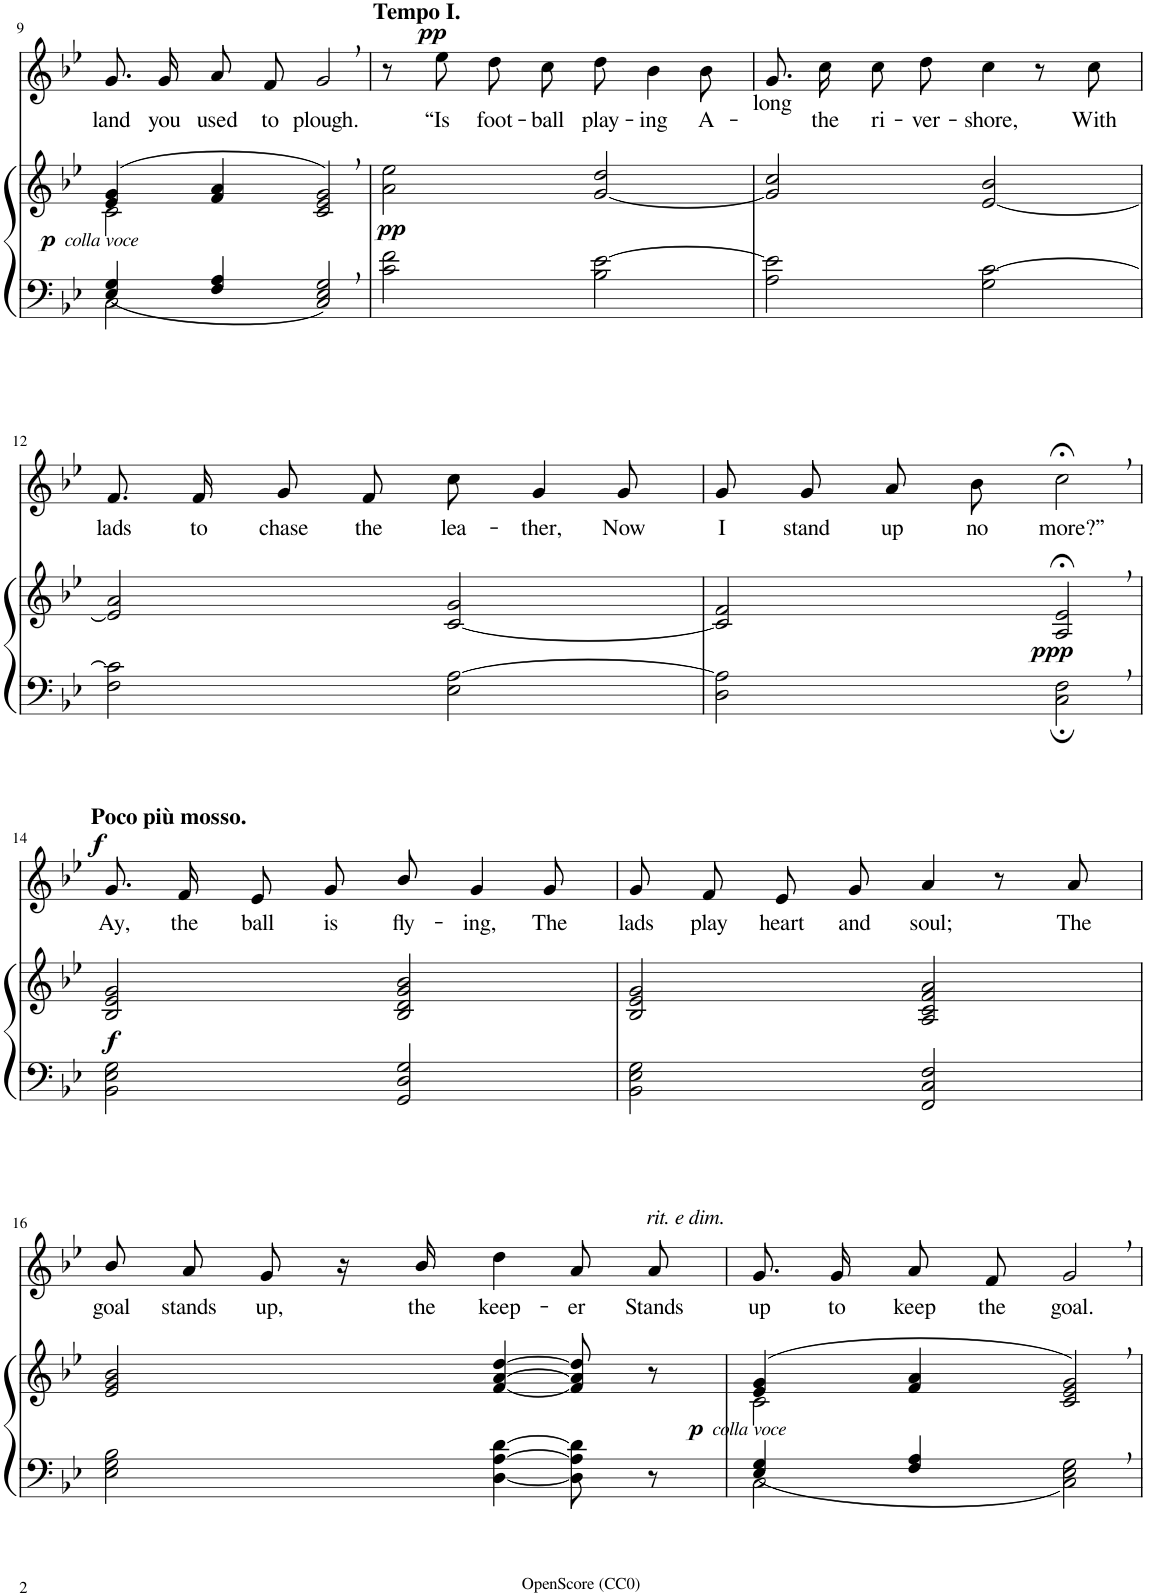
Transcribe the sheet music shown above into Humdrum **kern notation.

**kern	**kern	**dynam	**kern	**text	**dynam
*part2	*part2	*part2	*part1	*part1	*part1
*staff3	*staff2	*staff2/3	*staff1	*staff1	*staff1
*I"Piano	*	*	*I"Voice	*	*
*I'Pno	*	*	*	*	*
!!LO:PB:g=z
*clefF4	*clefG2	*	*clefG2	*	*
*k[b-e-]	*k[b-e-]	*	*k[b-e-]	*	*
*M4/4	*M4/4	*	*M4/4	*	*
*met(c)	*met(c)	*	*met(c)	*	*
=9	=9	=9	=9	=9	=9
*^	*^	*	*	*	*
!	!	!	!	!LO:DY:b	!	!LO:LY:b	!
!	!	!	!	!LO:DY:n=1:b	!	!	!
4E-/ 4G/	2C\	(4e-/ 4g/	2c\	p other-dynamics	8.g/L	land	.
!	!	!	!	!	!	!LO:LY:b	!
.	.	.	.	.	16g/Jk	you	.
!	!	!	!	!	!	!LO:LY:b	!
4F/ 4A/	.	4f/ 4a/	.	.	8a/L	used	.
!	!	!	!	!	!	!LO:LY:b	!
.	.	.	.	.	8f/J	to	.
!	!	!	!	!	!	!LO:LY:b	!
2C/, 2E-/, 2G/,	2ryy	2c/, 2e-/, 2g/,)	2ryy	.	2g,/	plough.	.
=10	=10	=10	=10	=10	=10	=10	=10
!	!	!	!	!	!LO:TX:a:B:t=Tempo I.	!	!
!	!	!	!	!LO:DY:b	!	!	!
*v	*v	*	*	*	*	*	*
*	*v	*v	*	*	*	*
2c\ 2f\	2a\ 2ee-\	pp	8r	.	.
!	!	!	!	!LO:LY:b	!LO:DY:a
.	.	.	8ee-\	“Is	pp
!	!	!	!	!LO:LY:b	!
.	.	.	8dd\L	foot-	.
!	!	!	!	!LO:LY:b	!
.	.	.	8cc\J	-ball	.
!	!	!	!	!LO:LY:b	!
2B-\ [2e-\	[2g/ 2dd/	.	8dd\	play-	.
!	!	!	!	!LO:LY:b	!
.	.	.	4b-\	-ing	.
!	!	!	!	!LO:LY:b	!
.	.	.	8b-\	A-	.
=11	=11	=11	=11	=11	=11
!	!	!	!	!LO:LY:b	!
2A\ 2e-\]	2g/] 2cc/	.	8.g/L	-long	.
!	!	!	!	!LO:LY:b	!
.	.	.	16cc/Jk	the	.
!	!	!	!	!LO:LY:b	!
.	.	.	8cc\L	ri-	.
!	!	!	!	!LO:LY:b	!
.	.	.	8dd\J	-ver-	.
!	!	!	!	!LO:LY:b	!
2G\ [2c\	[2e-/ 2b-/	.	4cc\	-shore,	.
.	.	.	8r	.	.
!	!	!	!	!LO:LY:b	!
.	.	.	8cc\	With	.
!!LO:LB:g=z
=12	=12	=12	=12	=12	=12
!	!	!	!	!LO:LY:b	!
2F\ 2c\]	2e-/] 2a/	.	8.f/L	lads	.
!	!	!	!	!LO:LY:b	!
.	.	.	16f/Jk	to	.
!	!	!	!	!LO:LY:b	!
.	.	.	8g/L	chase	.
!	!	!	!	!LO:LY:b	!
.	.	.	8f/J	the	.
!	!	!	!	!LO:LY:b	!
2E-\ [2A\	[2c/ 2g/	.	8cc\	lea-	.
!	!	!	!	!LO:LY:b	!
.	.	.	4g/	-ther,	.
!	!	!	!	!LO:LY:b	!
.	.	.	8g/	Now	.
=13	=13	=13	=13	=13	=13
!	!	!	!	!LO:LY:b	!
2D\ 2A\]	2c/] 2f/	.	8g/L	I	.
!	!	!	!	!LO:LY:b	!
.	.	.	8g/J	stand	.
!	!	!	!	!LO:LY:b	!
.	.	.	8a/L	up	.
!	!	!	!	!LO:LY:b	!
.	.	.	8b-/J	no	.
!	!	!LO:DY:b	!	!LO:LY:b	!
2C\;, 2F\;,	2A/;<, 2e-/;<,	ppp	2cc;<,\	more?”	.
!!LO:LB:g=z
=14	=14	=14	=14	=14	=14
!	!	!	!LO:TX:a:B:t=Poco più mosso.	!	!
!	!	!LO:DY:b	!	!LO:LY:b	!LO:DY:a
2BB-\ 2E-\ 2G\	2B-/ 2e-/ 2g/	f	8.g/L	Ay,	f
!	!	!	!	!LO:LY:b	!
.	.	.	16f/Jk	the	.
!	!	!	!	!LO:LY:b	!
.	.	.	8e-/L	ball	.
!	!	!	!	!LO:LY:b	!
.	.	.	8g/J	is	.
!	!	!	!	!LO:LY:b	!
2GG/ 2D/ 2G/	2B-/ 2d/ 2g/ 2b-/	.	8b-/	fly-	.
!	!	!	!	!LO:LY:b	!
.	.	.	4g/	-ing,	.
!	!	!	!	!LO:LY:b	!
.	.	.	8g/	The	.
=15	=15	=15	=15	=15	=15
!	!	!	!	!LO:LY:b	!
2BB-\ 2E-\ 2G\	2B-/ 2e-/ 2g/	.	8g/L	lads	.
!	!	!	!	!LO:LY:b	!
.	.	.	8f/J	play	.
!	!	!	!	!LO:LY:b	!
.	.	.	8e-/L	heart	.
!	!	!	!	!LO:LY:b	!
.	.	.	8g/J	and	.
!	!	!	!	!LO:LY:b	!
2FF/ 2C/ 2F/	2A/ 2c/ 2f/ 2a/	.	4a/	soul;	.
.	.	.	8r	.	.
!	!	!	!	!LO:LY:b	!
.	.	.	8a/	The	.
!!LO:LB:g=z
=16	=16	=16	=16	=16	=16
!	!	!	!	!LO:LY:b	!
2E-\ 2G\ 2B-\	2e-/ 2g/ 2b-/	.	8b-/L	goal	.
!	!	!	!	!LO:LY:b	!
.	.	.	8a/J	stands	.
!	!	!	!	!LO:LY:b	!
.	.	.	8g/	up,	.
.	.	.	16r	.	.
!	!	!	!	!LO:LY:b	!
.	.	.	16b-/	the	.
!	!	!	!	!LO:LY:b	!
[4D\ [4A\ [4d\	[4f/ [>4a/ [4dd/	.	4dd\	keep-	.
!	!	!	!	!LO:LY:b	!
8D\] 8A\] 8d\]	8f/] 8a/] 8dd/]	.	8a/L	-er	.
!	!	!	!LO:TX:a:i:t=rit. e dim.	!	!
!	!	!	!	!LO:LY:b	!
8r	8r	.	8a/J	Stands	.
=17	=17	=17	=17	=17	=17
*^	*^	*	*	*	*
!	!	!	!	!LO:DY:b	!	!LO:LY:b	!
!	!	!	!	!LO:DY:n=1:b	!	!	!
4E-/ 4G/	2C\	(4e-/ 4g/	2c\	p other-dynamics	8.g/L	up	.
!	!	!	!	!	!	!LO:LY:b	!
.	.	.	.	.	16g/Jk	to	.
!	!	!	!	!	!	!LO:LY:b	!
4F/ 4A/	.	4f/ 4a/	.	.	8a/L	keep	.
!	!	!	!	!	!	!LO:LY:b	!
.	.	.	.	.	8f/J	the	.
!	!	!	!	!	!	!LO:LY:b	!
2C\, 2E-\, 2G\,	2ryy	2c/, 2e-/, 2g/,)	2ryy	.	2g,/	goal.	.
*v	*v	*	*	*	*	*	*
*	*v	*v	*	*	*	*
=	=	=	=	=	=
*-	*-	*-	*-	*-	*-
